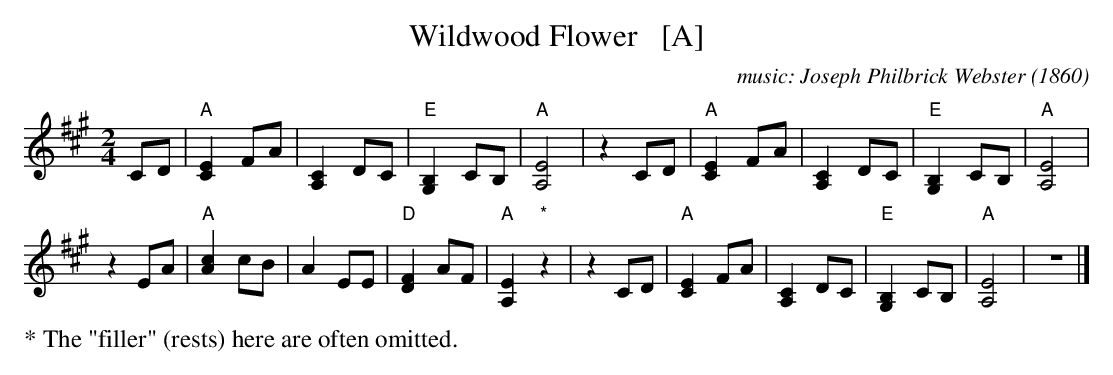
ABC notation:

X:1
T: Wildwood Flower   [A]
C: music: Joseph Philbrick Webster (1860)
M: 2/4
L: 1/8
K: A
CD | "A"[E2C2] FA | [C2A,2] DC | "E"[B,2G,2] CB, | "A"[E4A,4] |\
z2 CD | "A"[E2C2] FA | [C2A,2] DC | "E"[B,2G,2] CB, | "A"[E4A,4] |
z2 EA | "A"[c2A2] cB | A2 EE | "D"[F2D2] AF | "A"[E2A,2] "*"z2 |\
z2 CD | "A"[E2C2] FA | [C2A,2] DC | "E"[B,2G,2] CB, | "A"[E4A,4] | z4 |]
